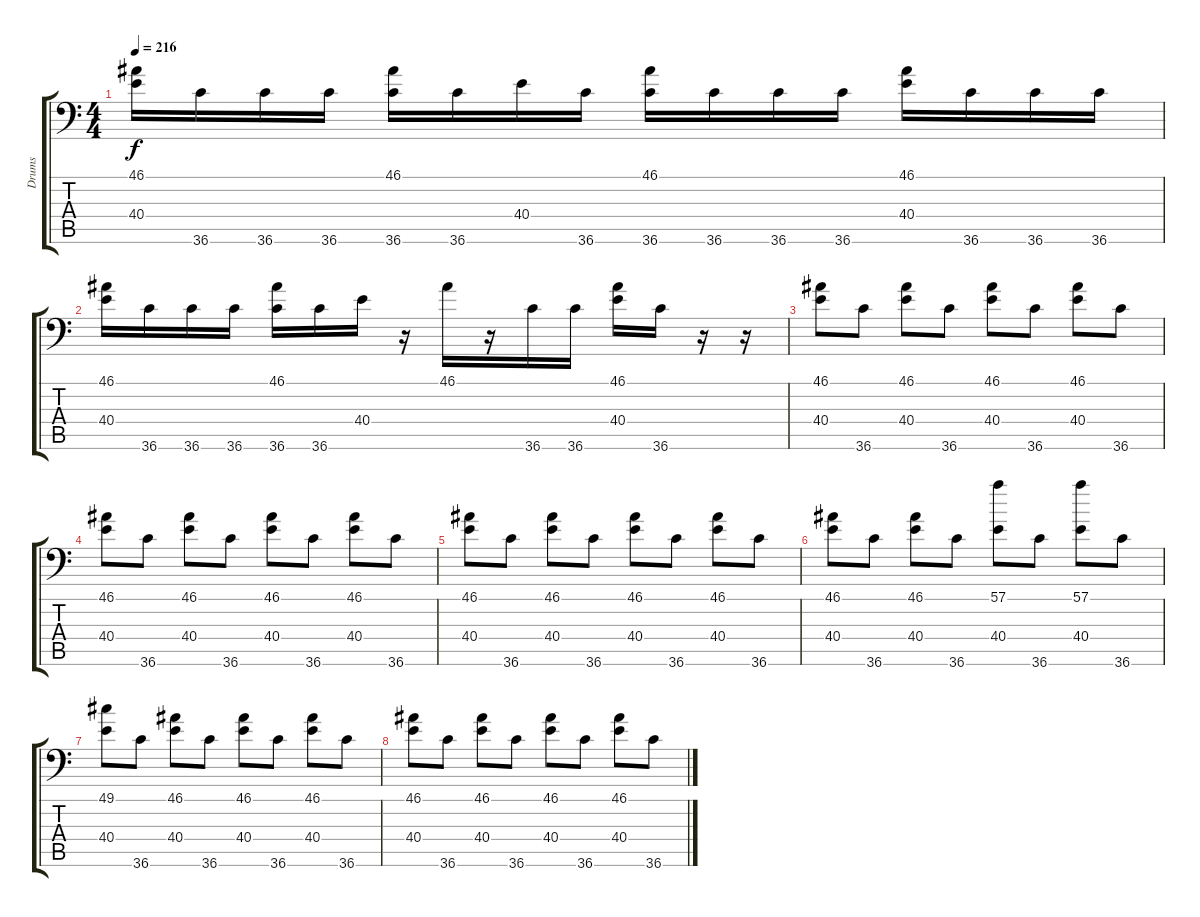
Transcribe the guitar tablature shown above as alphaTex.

\track ("Drums" "Drums") {instrument acousticgrandpiano}
\staff {score tabs}
\tuning (C-1 C-1 C-1 C-1 C-1 C-1) {hide}
\ts (4 4)
\tempo 216
\clef f4
\ks c
(46.1 40.4).16{dy f} 36.6.16 36.6.16 36.6.16 (46.1 36.6).16 36.6.16 40.4.16 36.6.16 (46.1 36.6).16 36.6.16 36.6.16 36.6.16 (46.1 40.4).16 36.6.16 36.6.16 36.6.16 |
(46.1 40.4).16 36.6.16 36.6.16 36.6.16 (46.1 36.6).16 36.6.16 40.4.16 r.16 46.1.16 r.16 36.6.16 36.6.16 (46.1 40.4).16 36.6.16 r.16 r.16 |
(46.1 40.4).8 36.6.8 (46.1 40.4).8 36.6.8 (46.1 40.4).8 36.6.8 (46.1 40.4).8 36.6.8 |
(46.1 40.4).8 36.6.8 (46.1 40.4).8 36.6.8 (46.1 40.4).8 36.6.8 (46.1 40.4).8 36.6.8 |
(46.1 40.4).8 36.6.8 (46.1 40.4).8 36.6.8 (46.1 40.4).8 36.6.8 (46.1 40.4).8 36.6.8 |
(46.1 40.4).8 36.6.8 (46.1 40.4).8 36.6.8 (57.1 40.4).8 36.6.8 (57.1 40.4).8 36.6.8 |
(49.1 40.4).8 36.6.8 (46.1 40.4).8 36.6.8 (46.1 40.4).8 36.6.8 (46.1 40.4).8 36.6.8 |
(46.1 40.4).8 36.6.8 (46.1 40.4).8 36.6.8 (46.1 40.4).8 36.6.8 (46.1 40.4).8 36.6.8
